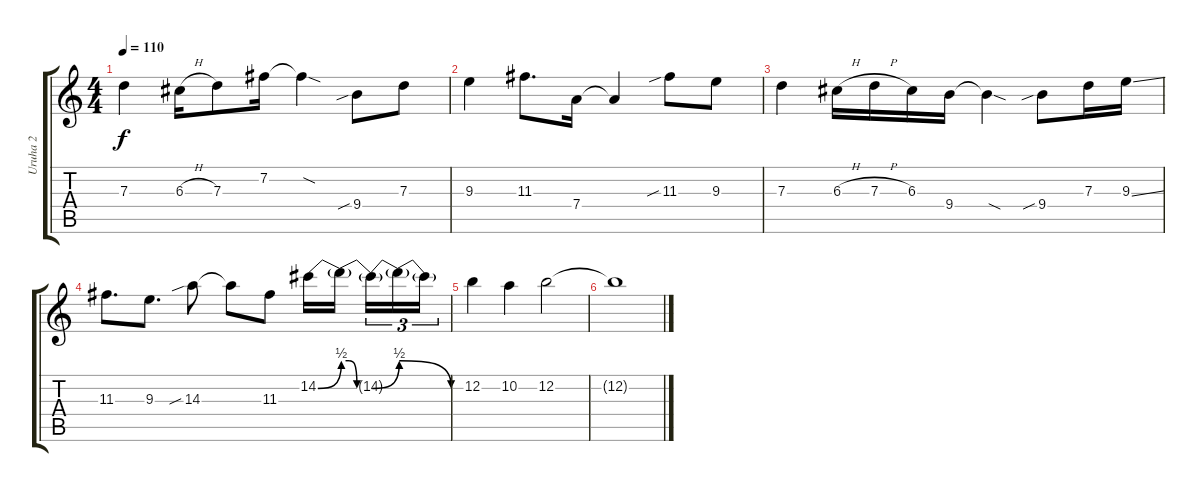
\track ("Uruha 2" "Uruha 2") {instrument distortionguitar}
\staff {score tabs}
\tuning (E4 B3 G3 D3 A2 E2) {hide}
\ts (4 4)
\tempo 110
\clef g2
\ks c
7.3.4{dy f} 6.3{h}.16 7.3.8 7.2.16 7.2{sod t}.4 9.4{sib}.8 7.3.8 |
9.3.4 11.3.8{d} 7.4.16 7.4{t}.4 11.3{sib}.8 9.3.8 |
7.3.4 6.3{h}.16 7.3{h}.16 6.3.16 9.4.16 9.4{sod t}.4 9.4{sib}.8 7.3.16 9.3{ss}.16 |
11.3.8{d} 9.3.8{d} 14.3{sib}.8 14.3{t}.8 11.3.8 14.2{be (bend 0 0 60 2)}.16 14.2{be (custom 0 2 15 2 30 0 60 0) t}.16{beam splitsecondary} 14.2{be (bend 0 0 60 2) t}.16{tu (3 2)} 14.2{be (release 0 2 60 0) t}.16{tu (3 2)} 14.2{t}.16{tu (3 2)} |
12.2.4 10.2.4 12.2.2 |
12.2{t}.1{volume 0}
